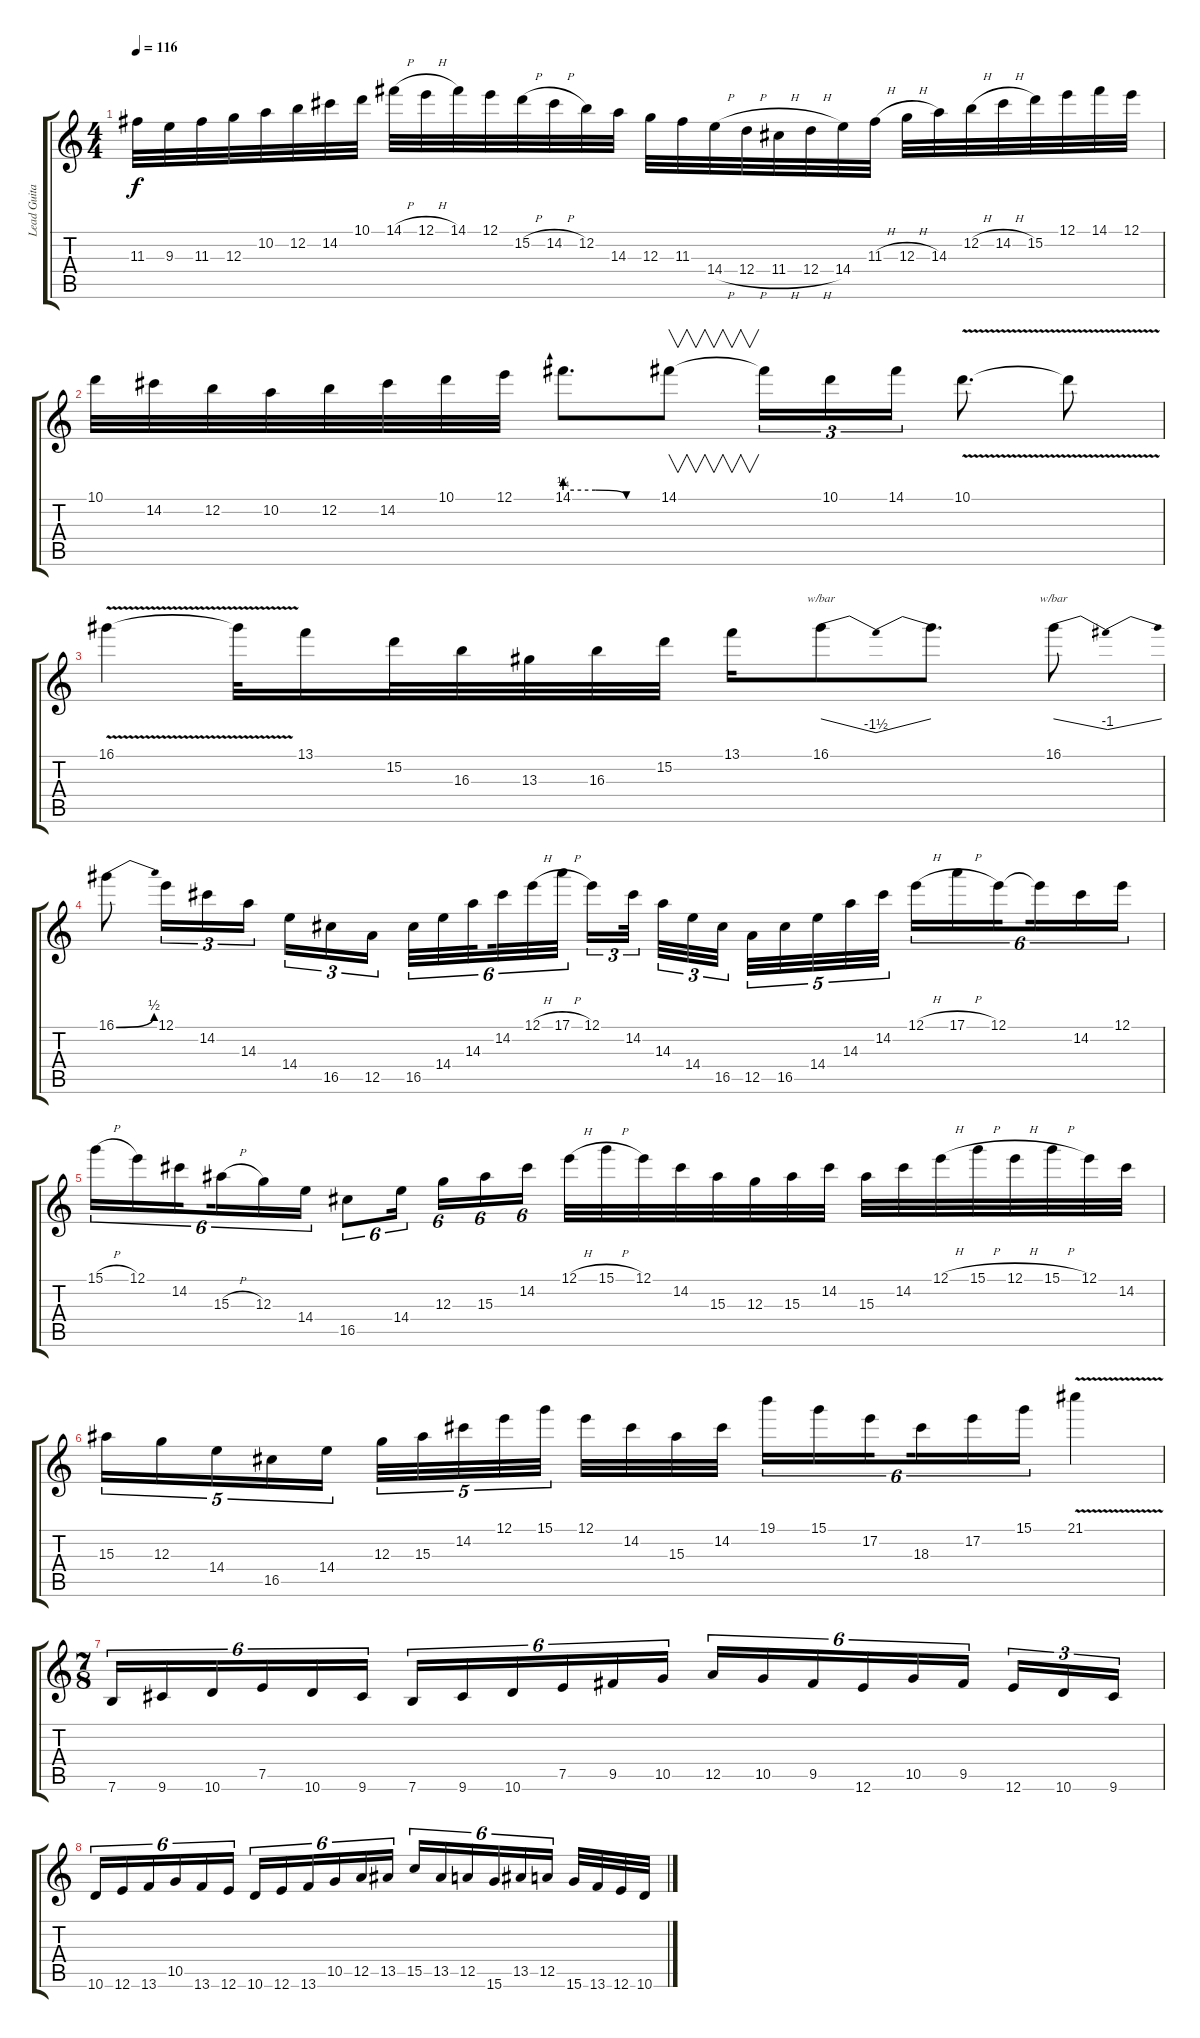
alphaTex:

\track ("Lead Guitar" "Lead Guita") {instrument distortionguitar}
\staff {score tabs}
\tuning (E4 B3 G3 D3 A2 E2) {hide}
\ts (4 4)
\tempo 116
\clef g2
\ks c
11.3.32{dy f} 9.3.32 11.3.32 12.3.32 10.2.32 12.2.32 14.2.32 10.1.32 14.1{h}.32 12.1{h}.32 14.1.32 12.1.32 15.2{h}.32 14.2{h}.32 12.2.32 14.3.32 12.3.32 11.3.32 14.4{h}.32 12.4{h}.32 11.4{h}.32 12.4{h}.32 14.4.32 11.3{h}.32 12.3{h}.32 14.3.32 12.2{h}.32 14.2{h}.32 15.2.32 12.1.32 14.1.32 12.1.32 |
10.1.32 14.2.32 12.2.32 10.2.32 12.2.32 14.2.32 10.1.32 12.1.32 14.1{be (custom 0 1 20 1 40 0 60 0)}.8{d} 14.1.8{v} 14.1{t}.16{tu (3 2)} 10.1.16{tu (3 2)} 14.1.16{tu (3 2)} 10.1{v}.8{d} 10.1{t}.8 |
16.1{v}.4 16.1{t}.32 13.1.16 15.2.32 16.3.32 13.3.32 16.3.32 15.2.32 13.1.16 16.1.8{tbe (dip default 0 0 30 -6 60 0)} 16.1{t}.8{d} 16.1.8{tbe (dip default 0 0 30 -4 60 0)} |
16.1{be (bend 0 0 60 2)}.8 12.1.16{tu (3 2)} 14.2.16{tu (3 2)} 14.3.16{tu (3 2)} 14.4.16{tu (3 2)} 16.5.16{tu (3 2)} 12.5.16{tu (3 2) beam splitsecondary} 16.5.32{tu (6 4)} 14.4.32{tu (6 4)} 14.3.32{tu (6 4) beam splitsecondary} 14.2.32{tu (6 4)} 12.1{h}.32{tu (6 4)} 17.1{h}.32{tu (6 4)} 12.1.16{tu (3 2)} 14.2.32{tu (3 2) beam splitsecondary} 14.3.32{tu (3 2)} 14.4.32{tu (3 2)} 16.5.32{tu (3 2) beam splitsecondary} 12.5.32{tu (5 4)} 16.5.32{tu (5 4)} 14.4.32{tu (5 4)} 14.3.32{tu (5 4)} 14.2.32{tu (5 4)} 12.1{h}.16{tu (6 4)} 17.1{h}.16{tu (6 4)} 12.1.16{tu (6 4) beam splitsecondary} 12.1{t}.16{tu (6 4)} 14.2.16{tu (6 4)} 12.1.16{tu (6 4)} |
15.1{h}.16{tu (6 4)} 12.1.16{tu (6 4)} 14.2.16{tu (6 4) beam splitsecondary} 15.3{h}.16{tu (6 4)} 12.3.16{tu (6 4)} 14.4.16{tu (6 4)} 16.5.8{tu (6 4)} 14.4.16{tu (6 4) beam splitsecondary} 12.3.16{tu (6 4)} 15.3.16{tu (6 4)} 14.2.16{tu (6 4)} 12.1{h}.32 15.1{h}.32 12.1.32 14.2.32 15.3.32 12.3.32 15.3.32 14.2.32 15.3.32 14.2.32 12.1{h}.32 15.1{h}.32 12.1{h}.32 15.1{h}.32 12.1.32 14.2.32 |
15.3.16{tu (5 4)} 12.3.16{tu (5 4)} 14.4.16{tu (5 4)} 16.5.16{tu (5 4)} 14.4.16{tu (5 4)} 12.3.32{tu (5 4)} 15.3.32{tu (5 4)} 14.2.32{tu (5 4)} 12.1.32{tu (5 4)} 15.1.32{tu (5 4) beam splitsecondary} 12.1.32 14.2.32 15.3.32 14.2.32 19.1.16{tu (6 4)} 15.1.16{tu (6 4)} 17.2.16{tu (6 4) beam splitsecondary} 18.3.16{tu (6 4)} 17.2.16{tu (6 4)} 15.1.16{tu (6 4)} 21.1{v}.4 |
\ts (7 8)
7.6.16{tu (6 4)} 9.6.16{tu (6 4)} 10.6.16{tu (6 4)} 7.5.16{tu (6 4)} 10.6.16{tu (6 4)} 9.6.16{tu (6 4)} 7.6.16{tu (6 4)} 9.6.16{tu (6 4)} 10.6.16{tu (6 4)} 7.5.16{tu (6 4)} 9.5.16{tu (6 4)} 10.5.16{tu (6 4)} 12.5.16{tu (6 4)} 10.5.16{tu (6 4)} 9.5.16{tu (6 4)} 12.6.16{tu (6 4)} 10.5.16{tu (6 4)} 9.5.16{tu (6 4)} 12.6.16{tu (3 2)} 10.6.16{tu (3 2)} 9.6.16{tu (3 2)} |
10.6.16{tu (6 4)} 12.6.16{tu (6 4)} 13.6.16{tu (6 4)} 10.5.16{tu (6 4)} 13.6.16{tu (6 4)} 12.6.16{tu (6 4)} 10.6.16{tu (6 4)} 12.6.16{tu (6 4)} 13.6.16{tu (6 4)} 10.5.16{tu (6 4)} 12.5.16{tu (6 4)} 13.5.16{tu (6 4)} 15.5.16{tu (6 4)} 13.5.16{tu (6 4)} 12.5.16{tu (6 4)} 15.6.16{tu (6 4)} 13.5.16{tu (6 4)} 12.5.16{tu (6 4)} 15.6.32 13.6.32 12.6.32 10.6.32
